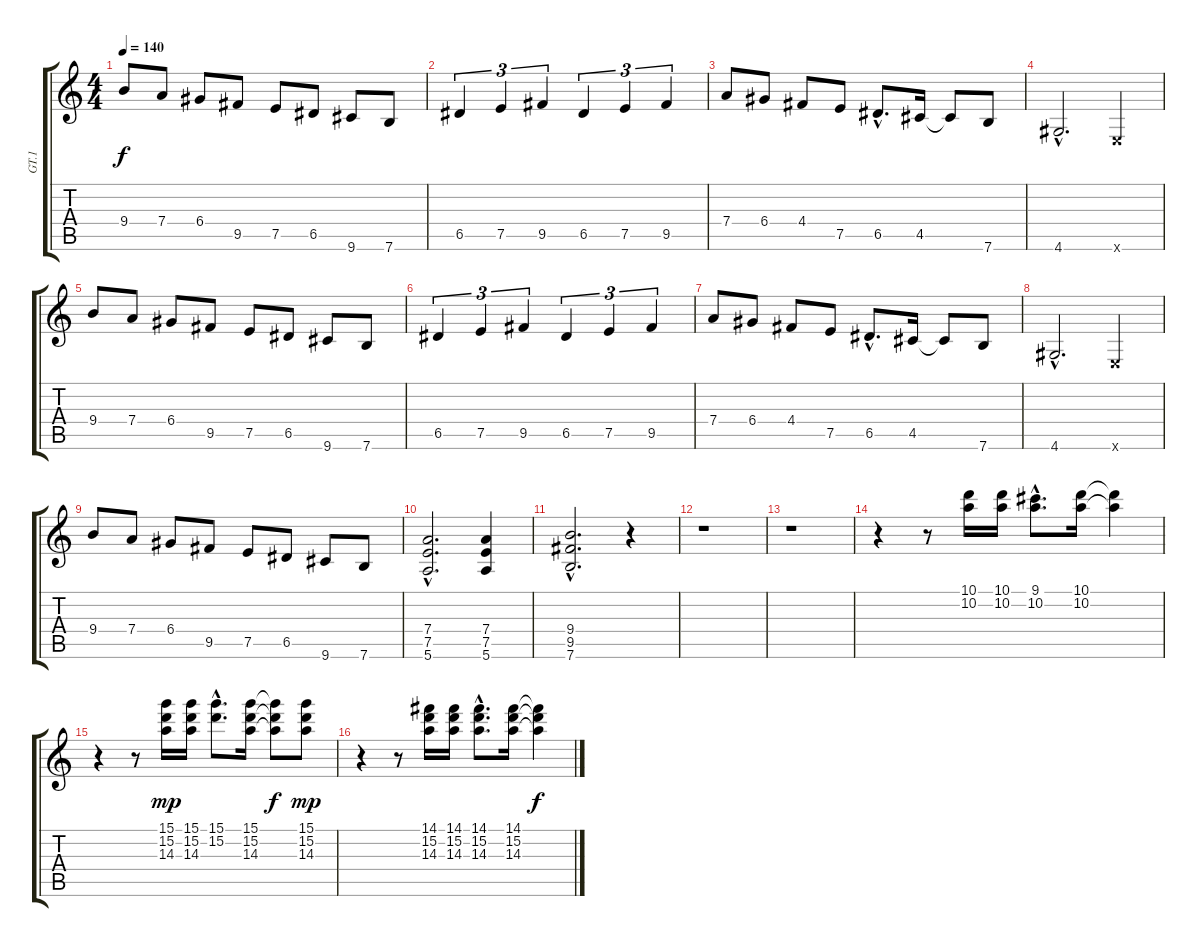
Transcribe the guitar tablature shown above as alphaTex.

\track ("GT.1" "GT.1") {instrument distortionguitar}
\staff {score tabs}
\tuning (E4 B3 G3 D3 A2 E2) {hide}
\ts (4 4)
\tempo 140
\clef g2
\ks c
9.4.8{dy f} 7.4.8 6.4.8 9.5.8 7.5.8 6.5.8 9.6.8 7.6.8 |
6.5.4{tu (3 2)} 7.5.4{tu (3 2)} 9.5.4{tu (3 2)} 6.5.4{tu (3 2)} 7.5.4{tu (3 2)} 9.5.4{tu (3 2)} |
7.4.8 6.4.8 4.4.8 7.5.8 6.5{hac}.8{d} 4.5.16 4.5{t}.8 7.6.8 |
4.6{hac}.2{d} 0.6{x}.4 |
9.4.8 7.4.8 6.4.8 9.5.8 7.5.8 6.5.8 9.6.8 7.6.8 |
6.5.4{tu (3 2)} 7.5.4{tu (3 2)} 9.5.4{tu (3 2)} 6.5.4{tu (3 2)} 7.5.4{tu (3 2)} 9.5.4{tu (3 2)} |
7.4.8 6.4.8 4.4.8 7.5.8 6.5{hac}.8{d} 4.5.16 4.5{t}.8 7.6.8 |
4.6{hac}.2{d} 0.6{x}.4 |
9.4.8 7.4.8 6.4.8 9.5.8 7.5.8 6.5.8 9.6.8 7.6.8 |
(7.4{hac} 7.5{hac} 5.6{hac}).2{d} (7.4 7.5 5.6).4 |
(9.4{hac} 9.5{hac} 7.6{hac}).2{d} r.4 |
r.1 |
r.1 |
r.4 r.8 (10.1 10.2).16 (10.1 10.2).16 (9.1{hac} 10.2{hac}).8{d} (10.1 10.2).16 (10.1{t} 10.2{t}).4 |
r.4 r.8 (15.1 15.2 14.3).16{dy mp} (15.1 15.2 14.3).16 (15.1{hac} 15.2{hac}).8{d} (15.1 15.2 14.3).16 (15.1{t} 15.2{t} 14.3{t}).8{dy f} (15.1 15.2 14.3).8{dy mp} |
r.4 r.8 (14.1 15.2 14.3).16 (14.1 15.2 14.3).16 (14.1{hac} 15.2{hac} 14.3{hac}).8{d} (14.1 15.2 14.3).16 (14.1{t} 15.2{t} 14.3{t}).4{dy f}
